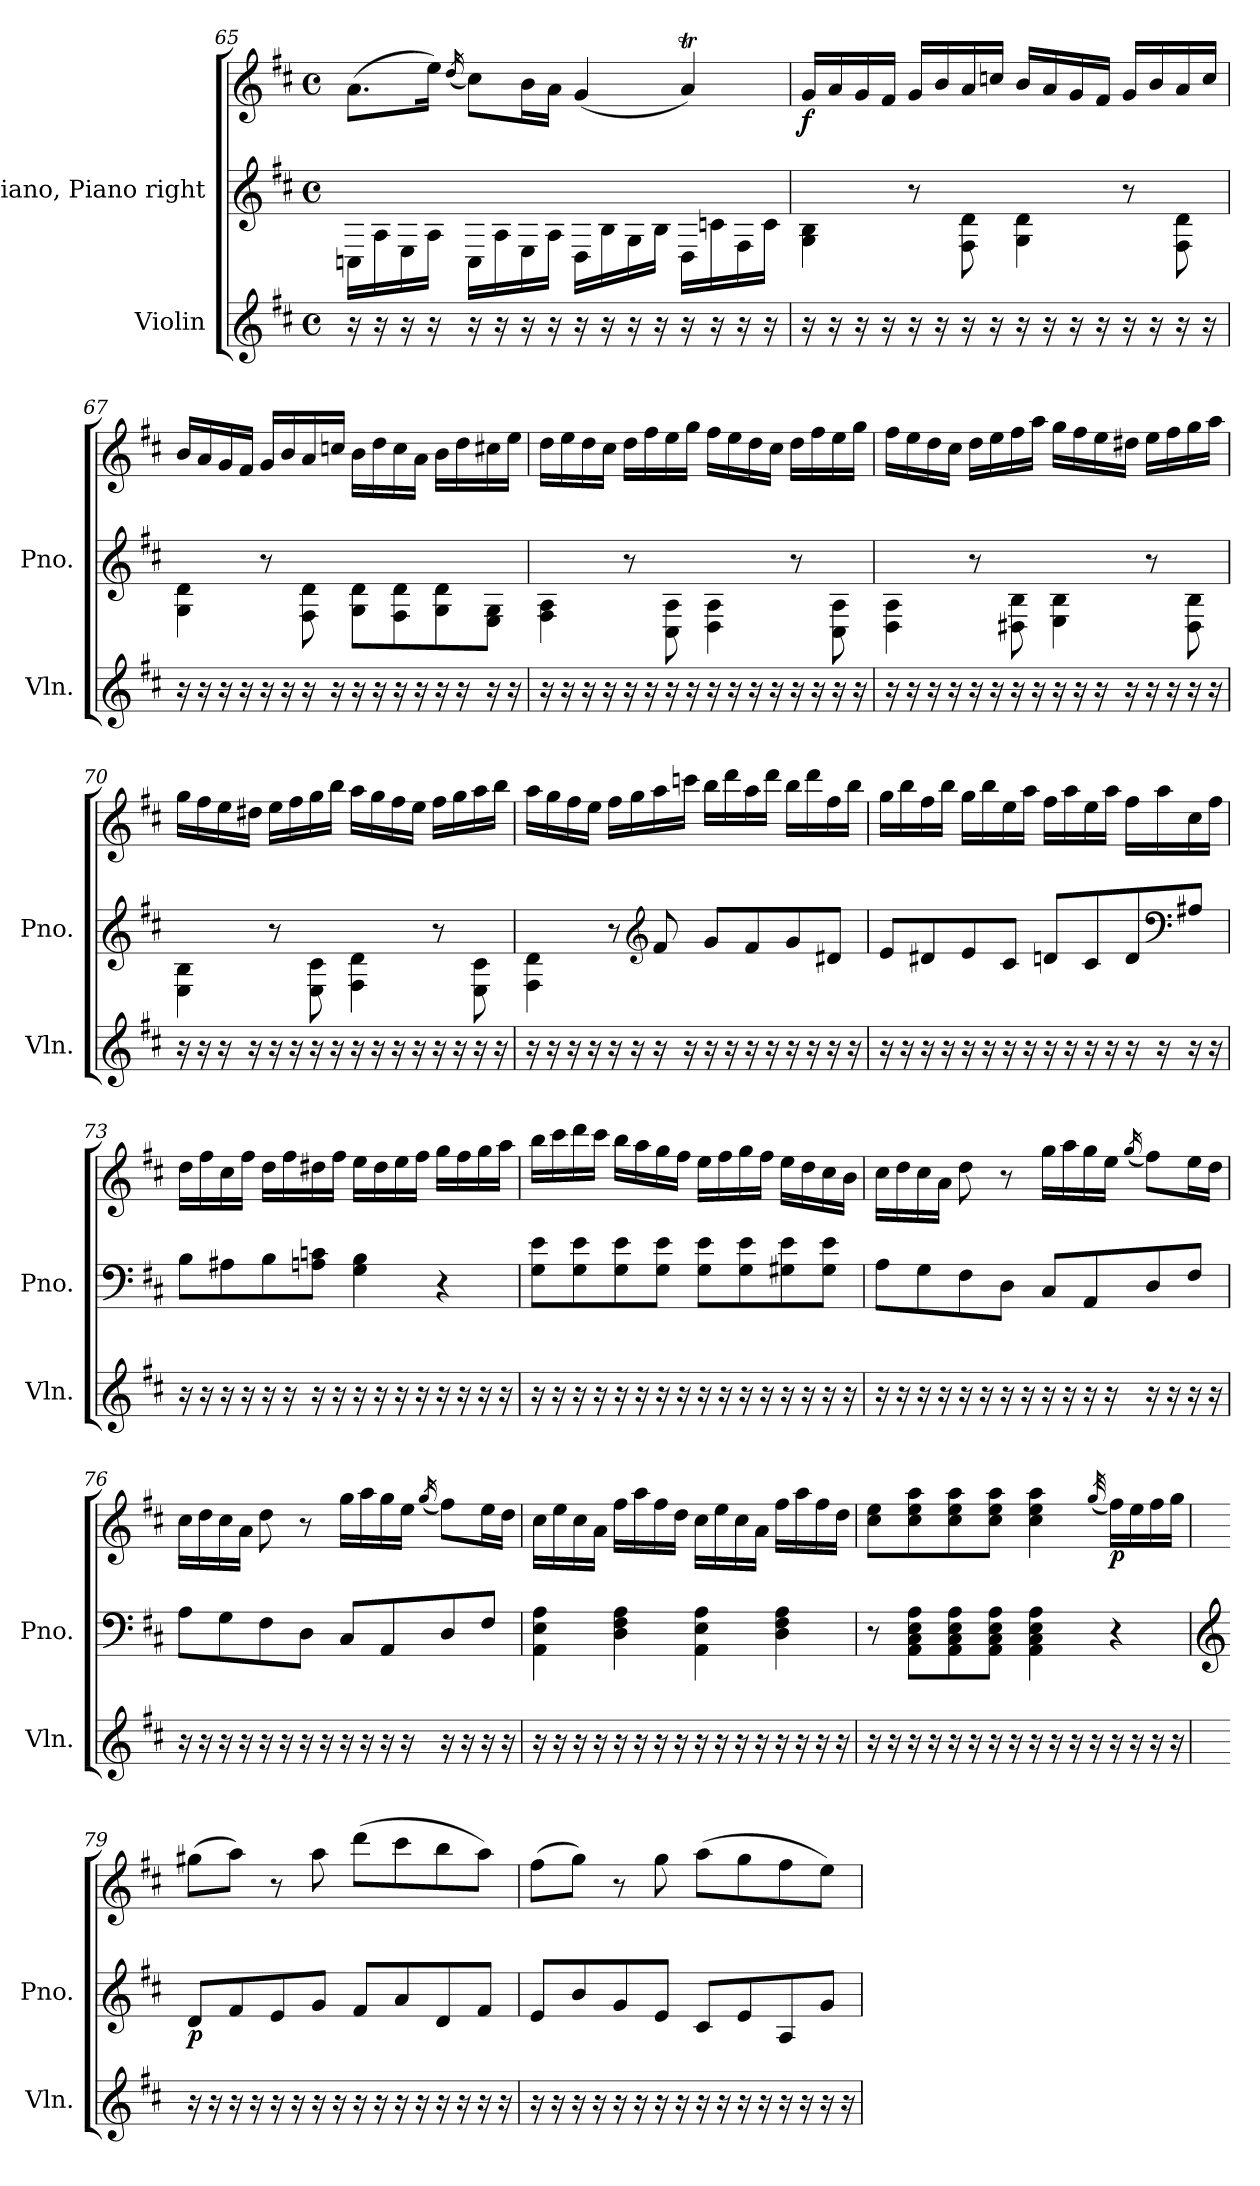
**kern	**kern	**kern	**dynam
*part2	*part1	*part1	*part1
*staff3	*staff2	*staff1	*staff1/2
*I"Violin	*I"Piano, Piano right	*	*
*I'Vln.	*I'Pno.	*	*
!!LO:LB:g=z
*clefG2	*clefG2	*clefG2	*
*k[f#c#]	*k[f#c#]	*k[f#c#]	*
*M4/4	*M4/4	*M4/4	*
*met(c)	*met(c)	*met(c)	*
=65	=65	=65	=65
16r	16Cn\LL	(>8.a\L	.
16r	16A\	.	.
16r	16E\	.	.
16r	16A\JJ	16ee\Jk)	.
.	.	(<16qdd/	.
16r	16C\LL	8cc#\L)	.
16r	16A\	.	.
16r	16E\	16b\L	.
16r	16A\JJ	16a\JJ	.
16r	16D\LL	(<4g/	.
16r	16B\	.	.
16r	16G\	.	.
16r	16B\JJ	.	.
16r	16D\LL	4aT/)	.
16r	16cn\	.	.
16r	16F#\	.	.
16r	16c\JJ	.	.
=66	=66	=66	=66
!	!	!	!LO:DY:b
16r	4G\ 4B\	16g/LL	f
16r	.	16a/	.
16r	.	16g/	.
16r	.	16f#/JJ	.
16r	8r	16g/LL	.
16r	.	16b/	.
16r	8F#\ 8d\	16a/	.
16r	.	16ccn/JJ	.
16r	4G\ 4d\	16b/LL	.
16r	.	16a/	.
16r	.	16g/	.
16r	.	16f#/JJ	.
16r	8r	16g/LL	.
16r	.	16b/	.
16r	8F#\ 8d\	16a/	.
16r	.	16cc/JJ	.
!!LO:LB:g=z
=67	=67	=67	=67
16r	4G\ 4d\	16b/LL	.
16r	.	16a/	.
16r	.	16g/	.
16r	.	16f#/JJ	.
16r	8r	16g/LL	.
16r	.	16b/	.
16r	8F#\ 8d\	16a/	.
16r	.	16ccn/JJ	.
16r	8G\ 8d\L	16b\LL	.
16r	.	16dd\	.
16r	8F#\ 8d\	16cc\	.
16r	.	16a\JJ	.
16r	8G\ 8d\	16b\LL	.
16r	.	16dd\	.
16r	8E\ 8G\J	16cc#X\	.
16r	.	16ee\JJ	.
=68	=68	=68	=68
16r	4F#\ 4A\	16dd\LL	.
16r	.	16ee\	.
16r	.	16dd\	.
16r	.	16cc#\JJ	.
16r	8r	16dd\LL	.
16r	.	16ff#\	.
16r	8C#\ 8A\	16ee\	.
16r	.	16gg\JJ	.
16r	4D\ 4A\	16ff#\LL	.
16r	.	16ee\	.
16r	.	16dd\	.
16r	.	16cc#\JJ	.
16r	8r	16dd\LL	.
16r	.	16ff#\	.
16r	8C#\ 8A\	16ee\	.
16r	.	16gg\JJ	.
!!LO:LB:g=z
=69	=69	=69	=69
16r	4D\ 4A\	16ff#\LL	.
16r	.	16ee\	.
16r	.	16dd\	.
16r	.	16cc#\JJ	.
16r	8r	16dd\LL	.
16r	.	16ee\	.
16r	8D#X\ 8B\	16ff#\	.
16r	.	16aa\JJ	.
16r	4E\ 4B\	16gg\LL	.
16r	.	16ff#\	.
16r	.	16ee\	.
16r	.	16dd#X\JJ	.
16r	8r	16ee\LL	.
16r	.	16ff#\	.
16r	8D#\ 8B\	16gg\	.
16r	.	16aa\JJ	.
=70	=70	=70	=70
16r	4E\ 4B\	16gg\LL	.
16r	.	16ff#\	.
16r	.	16ee\	.
16r	.	16dd#X\JJ	.
16r	8r	16ee\LL	.
16r	.	16ff#\	.
16r	8E\ 8c#\	16gg\	.
16r	.	16bb\JJ	.
16r	4F#\ 4d\	16aa\LL	.
16r	.	16gg\	.
16r	.	16ff#\	.
16r	.	16ee\JJ	.
16r	8r	16ff#\LL	.
16r	.	16gg\	.
16r	8E\ 8c#\	16aa\	.
16r	.	16bb\JJ	.
!!LO:PB:g=z
=71	=71	=71	=71
16r	4F#\ 4d\	16aa\LL	.
16r	.	16gg\	.
16r	.	16ff#\	.
16r	.	16ee\JJ	.
16r	8r	16ff#\LL	.
16r	.	16gg\	.
*	*clefG2	*	*
16r	8f#/	16aa\	.
16r	.	16cccn\JJ	.
16r	8g/L	16bb\LL	.
16r	.	16ddd\	.
16r	8f#/	16aa\	.
16r	.	16ddd\JJ	.
16r	8g/	16bb\LL	.
16r	.	16ddd\	.
16r	8d#X/J	16ff#\	.
16r	.	16bb\JJ	.
=72	=72	=72	=72
16r	8e/L	16gg\LL	.
16r	.	16bb\	.
16r	8d#X/	16ff#\	.
16r	.	16bb\JJ	.
16r	8e/	16gg\LL	.
16r	.	16bb\	.
16r	8c#/J	16ee\	.
16r	.	16aa\JJ	.
16r	8dn/L	16ff#\LL	.
16r	.	16aa\	.
16r	8c#/	16ee\	.
16r	.	16aa\JJ	.
16r	8d/	16ff#\LL	.
16r	.	16aa\	.
*	*clefF4	*	*
16r	8A#X/J	16cc#\	.
16r	.	16ff#\JJ	.
!!LO:LB:g=z
=73	=73	=73	=73
16r	8B\L	16dd\LL	.
16r	.	16ff#\	.
16r	8A#X\	16cc#\	.
16r	.	16ff#\JJ	.
16r	8B\	16dd\LL	.
16r	.	16ff#\	.
16r	8An\ 8cn\J	16dd#X\	.
16r	.	16ff#\JJ	.
16r	4G\ 4B\	16ee\LL	.
16r	.	16dd#\	.
16r	.	16ee\	.
16r	.	16ff#\JJ	.
16r	4r	16gg\LL	.
16r	.	16ff#\	.
16r	.	16gg\	.
16r	.	16aa\JJ	.
=74	=74	=74	=74
16r	8G\ 8e\L	16bb\LL	.
16r	.	16ccc#\	.
16r	8G\ 8e\	16ddd\	.
16r	.	16ccc#\JJ	.
16r	8G\ 8e\	16bb\LL	.
16r	.	16aa\	.
16r	8G\ 8e\J	16gg\	.
16r	.	16ff#\JJ	.
16r	8G\ 8e\L	16ee\LL	.
16r	.	16ff#\	.
16r	8G\ 8e\	16gg\	.
16r	.	16ff#\JJ	.
16r	8G#X\ 8e\	16ee\LL	.
16r	.	16dd\	.
16r	8G#\ 8e\J	16cc#\	.
16r	.	16b\JJ	.
!!LO:LB:g=z
=75	=75	=75	=75
16r	8A\L	16cc#\LL	.
16r	.	16dd\	.
16r	8G\	16cc#\	.
16r	.	16a\JJ	.
16r	8F#\	8dd\	.
16r	.	.	.
16r	8D\J	8r	.
16r	.	.	.
16r	8C#/L	16gg\LL	.
16r	.	16aa\	.
16r	8AA/	16gg\	.
16r	.	16ee\JJ	.
.	.	(<16qgg/	.
16r	8D/	8ff#\L)	.
16r	.	.	.
16r	8F#/J	16ee\L	.
16r	.	16dd\JJ	.
=76	=76	=76	=76
16r	8A\L	16cc#\LL	.
16r	.	16dd\	.
16r	8G\	16cc#\	.
16r	.	16a\JJ	.
16r	8F#\	8dd\	.
16r	.	.	.
16r	8D\J	8r	.
16r	.	.	.
16r	8C#/L	16gg\LL	.
16r	.	16aa\	.
16r	8AA/	16gg\	.
16r	.	16ee\JJ	.
.	.	(<16qgg/	.
16r	8D/	8ff#\L)	.
16r	.	.	.
16r	8F#/J	16ee\L	.
16r	.	16dd\JJ	.
!!LO:LB:g=z
=77	=77	=77	=77
16r	4AA\ 4E\ 4A\	16cc#\LL	.
16r	.	16ee\	.
16r	.	16cc#\	.
16r	.	16a\JJ	.
16r	4D\ 4F#\ 4A\	16ff#\LL	.
16r	.	16aa\	.
16r	.	16ff#\	.
16r	.	16dd\JJ	.
16r	4AA\ 4E\ 4A\	16cc#\LL	.
16r	.	16ee\	.
16r	.	16cc#\	.
16r	.	16a\JJ	.
16r	4D\ 4F#\ 4A\	16ff#\LL	.
16r	.	16aa\	.
16r	.	16ff#\	.
16r	.	16dd\JJ	.
=78	=78	=78	=78
16r	8r	8cc#\ 8ee\L	.
16r	.	.	.
16r	8AA\ 8C#\ 8E\ 8A\L	8cc#\ 8ee\ 8aa\	.
16r	.	.	.
16r	8AA\ 8C#\ 8E\ 8A\	8cc#\ 8ee\ 8aa\	.
16r	.	.	.
16r	8AA\ 8C#\ 8E\ 8A\J	8cc#\ 8ee\ 8aa\J	.
16r	.	.	.
16r	4AA\ 4C#\ 4E\ 4A\	4cc#\ 4ee\ 4aa\	.
16r	.	.	.
16r	.	.	.
16r	.	.	.
.	.	(<32qgg/	.
!	!	!	!LO:DY:b
16r	4r	16ff#\LL)	p
16r	.	16ee\	.
16r	.	16ff#\	.
16r	.	16gg\JJ	.
!!LO:PB:g=z
=79	=79	=79	=79
*	*clefG2	*	*
!	!	!	!LO:DY:b=2
16r	8d/L	(>8gg#X\L	p
16r	.	.	.
16r	8f#/	8aa\J)	.
16r	.	.	.
16r	8e/	8r	.
16r	.	.	.
16r	8g/J	8aa\	.
16r	.	.	.
16r	8f#/L	(>8ddd\L	.
16r	.	.	.
16r	8a/	8ccc#\	.
16r	.	.	.
16r	8d/	8bb\	.
16r	.	.	.
16r	8f#/J	8aa\J)	.
16r	.	.	.
=80	=80	=80	=80
16r	8e/L	(>8ff#\L	.
16r	.	.	.
16r	8b/	8gg\J)	.
16r	.	.	.
16r	8g/	8r	.
16r	.	.	.
16r	8e/J	8gg\	.
16r	.	.	.
16r	8c#/L	(>8aa\L	.
16r	.	.	.
16r	8e/	8gg\	.
16r	.	.	.
16r	8A/	8ff#\	.
16r	.	.	.
16r	8g/J	8ee\J)	.
16r	.	.	.
=	=	=	=
*-	*-	*-	*-
